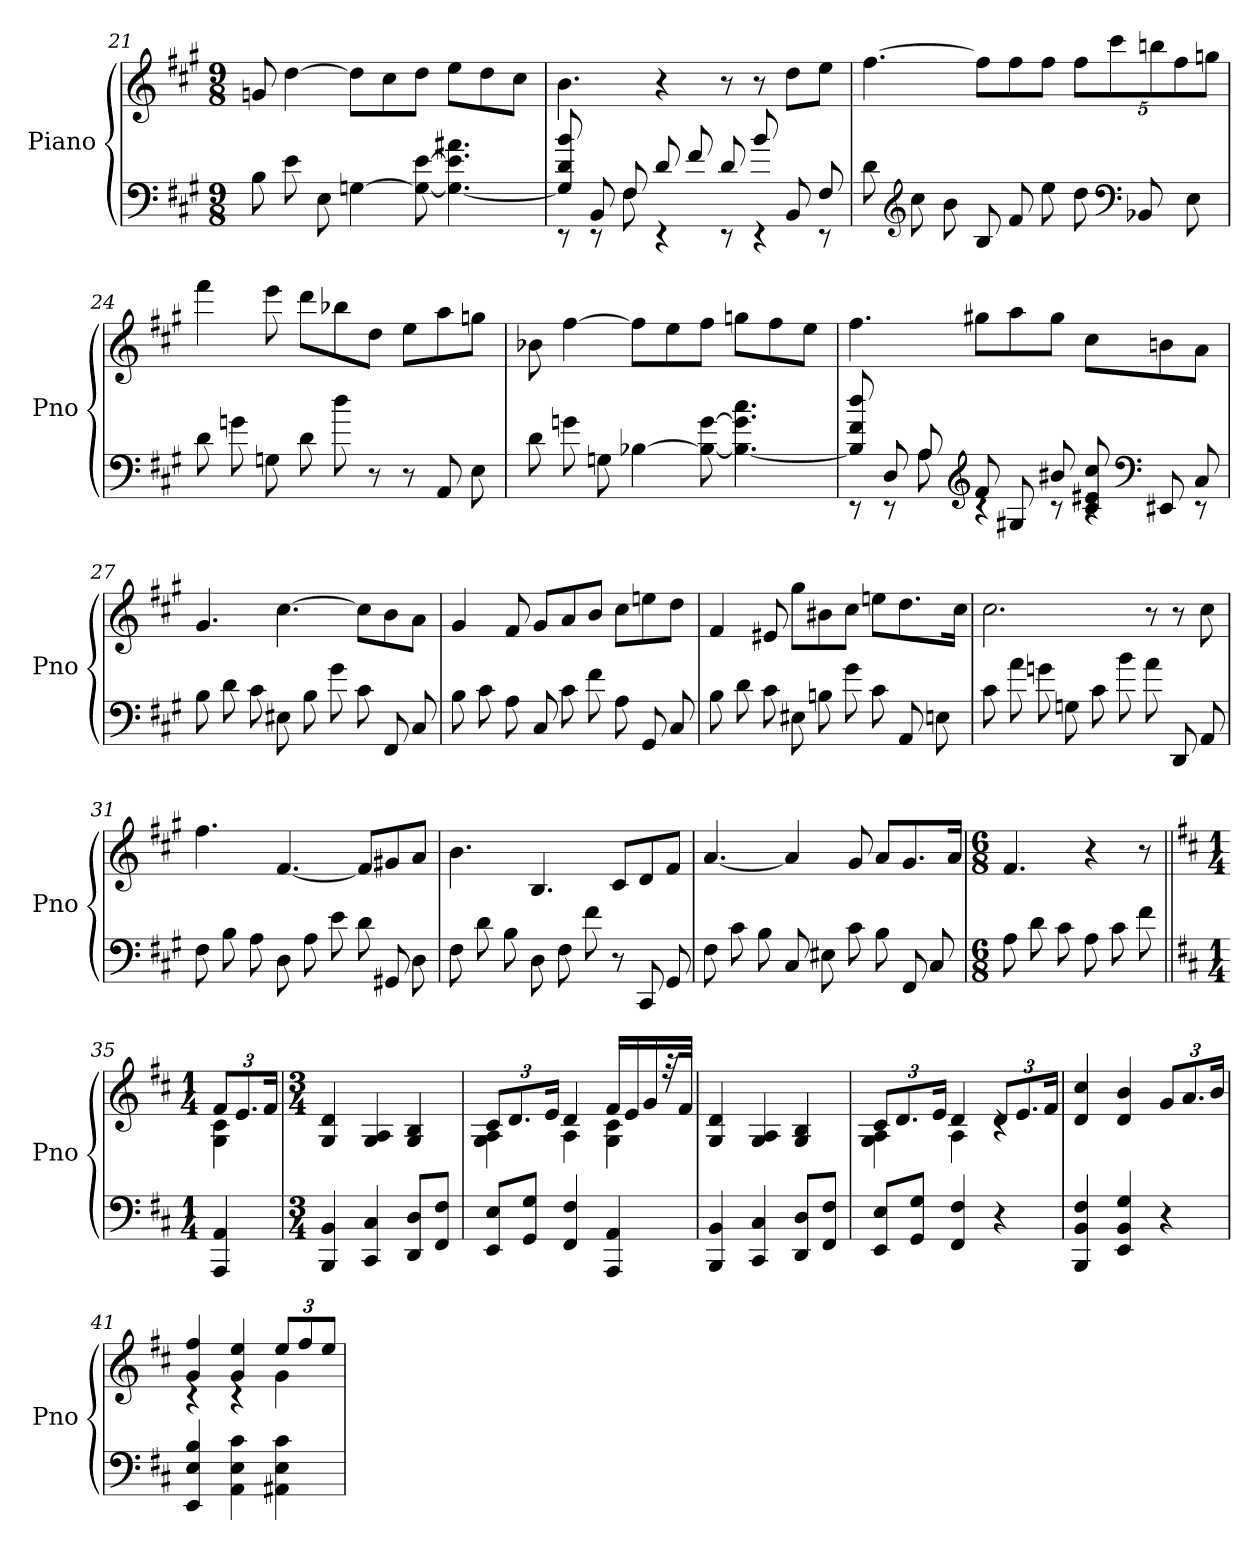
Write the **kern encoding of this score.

**kern	**kern
*part1	*part1
*staff2	*staff1
*I"Piano	*
*I'Pno	*
*clefF4	*clefG2
*k[f#c#g#]	*k[f#c#g#]
*f#:	*f#:
*M9/8	*M9/8
=21	=21
8B	8gn
8e	[4dd
8E	.
[4Gn	8ddL]
.	8cc#
8G_ [8e	8ddJ
4.G_ 4.e] 4.a#X	8eeL
.	8dd
.	8cc#J
=22	=22
*^	*
8G] 8d 8b	8rEE	4.b
8BB	8rEE	.
8F#	8F#	.
8d	4rEE	4r
8f#	.	.
8d	8rEE	8r
8b	4rEE	8r
8BB	.	8ddL
8F#	8rEE	8eeJ
*v	*v	*
=23	=23
8d	[4.ff#
*clefG2	*
8cc#	.
8b	.
8B	8ff#L]
8f#	8ff#
8ee	8ff#J
8dd	40%3ff#L
.	40%3ccc#
*clefF4	*
8BB-X	.
.	40%3bbn
.	40%3ff#
8E	.
.	40%3ggnJ
=24	=24
8d	4fff#
8gn	.
8Gn	8eee
8d	8dddL
8dd	8bb-X
8r	8ddJ
8r	8eeL
8AA	8aa
8E	8ggnJ
=25	=25
8d	8b-X
8gn	[4ff#
8Gn	.
[4B-X	8ff#L]
.	8ee
8B-_ [8g	8ff#J
4.B-_ 4.g] 4.cc#	8ggnL
.	8ff#
.	8eeJ
=26	=26
*^	*
8B-] 8f# 8dd	8rEE	4.ff#
8D	8rEE	.
8A	8A	.
*clefG2	*	*
8f#	4rc	8gg#XL
8G#X	.	8aa
8b#X	8rc	8gg#J
8c# 8e#X 8cc#	4rc	8cc#L
*clefF4	*	*
8EE#X	.	8bn
8C#	8rEE	8aJ
*v	*v	*
=27	=27
8B	4.g#
8d	.
8c#	.
8E#X	[4.cc#
8B	.
8g#	.
8c#	8cc#L]
8FF#	8b
8C#	8aJ
=28	=28
8B	4g#
8c#	.
8A	8f#
8C#	8g#L
8c#	8a
8f#	8bJ
8A	8cc#L
8GG#	8een
8C#	8ddJ
=29	=29
8B	4f#
8d	.
8c#	8e#X
8E#X	8gg#L
8Bn	8b#X
8g#	8cc#J
8c#	8eenL
8AA	8.dd
8En	.
.	16cc#Jk
=30	=30
8c#	2.cc#
8a	.
8gn	.
8Gn	.
8c#	.
8b	.
8a	8r
8DD	8r
8AA	8cc#
=31	=31
8F#	4.ff#
8B	.
8A	.
8D	[4.f#
8A	.
8e	.
8d	8f#L]
8GG#X	8g#X
8D	8aJ
=32	=32
8F#	4.b
8d	.
8B	.
8D	4.B
8F#	.
8f#	.
8r	8c#L
8CC#	8d
8GG#	8f#J
=33	=33
8F#	[4.a
8c#	.
8B	.
8C#	4a]
8E#X	.
8c#	8g#
8B	8aL
8FF#	8.g#
8C#	.
.	16aJk
=34	=34
*M6/8	*M6/8
8A	4.f#
8d	.
8c#	.
8A	4r
8c#	.
8f#	8r
=35||	=35||
*k[f#c#]	*k[f#c#]
*M1/4	*M1/4
*	*^
4AAA 4AA	12f#L	4G 4c#
.	12.e	.
.	24f#Jk	.
*	*v	*v
=36	=36
*M3/4	*M3/4
4BBB 4BB	4G 4d
4CC# 4C#	4G 4A
8DD 8DL	4G 4B
8FF# 8F#J	.
=37	=37
*	*^
8EE 8EL	12c#L	4G 4A
.	12.d	.
8GG 8GJ	.	.
.	24eJk	.
4FF# 4F#	4d	4A
4AAA 4AA	16f#LL	4G 4c#
.	16e	.
.	16g	.
.	32r	.
.	32f#JJk	.
*	*v	*v
=38	=38
4BBB 4BB	4G 4d
4CC# 4C#	4G 4A
8DD 8DL	4G 4B
8FF# 8F#J	.
=39	=39
*	*^
8EE 8EL	12c#L	4G 4A
.	12.d	.
8GG 8GJ	.	.
.	24eJk	.
4FF# 4F#	4d	4A
4r	12dL	4rc
.	12.e	.
.	24f#Jk	.
*	*v	*v
=40	=40
4BBB 4BB 4F#	4d 4cc#
4EE 4BB 4G	4d 4b
4r	12gL
.	12.a
.	24bJk
=41	=41
*	*^
4EE 4E 4B	4g 4ff#	4rc
4AA 4E 4c#	4g 4ee	4rc
4AA#X 4E 4c#	12eeL	4g
.	12ff#	.
.	12eeJ	.
*	*v	*v
=	=
*-	*-
